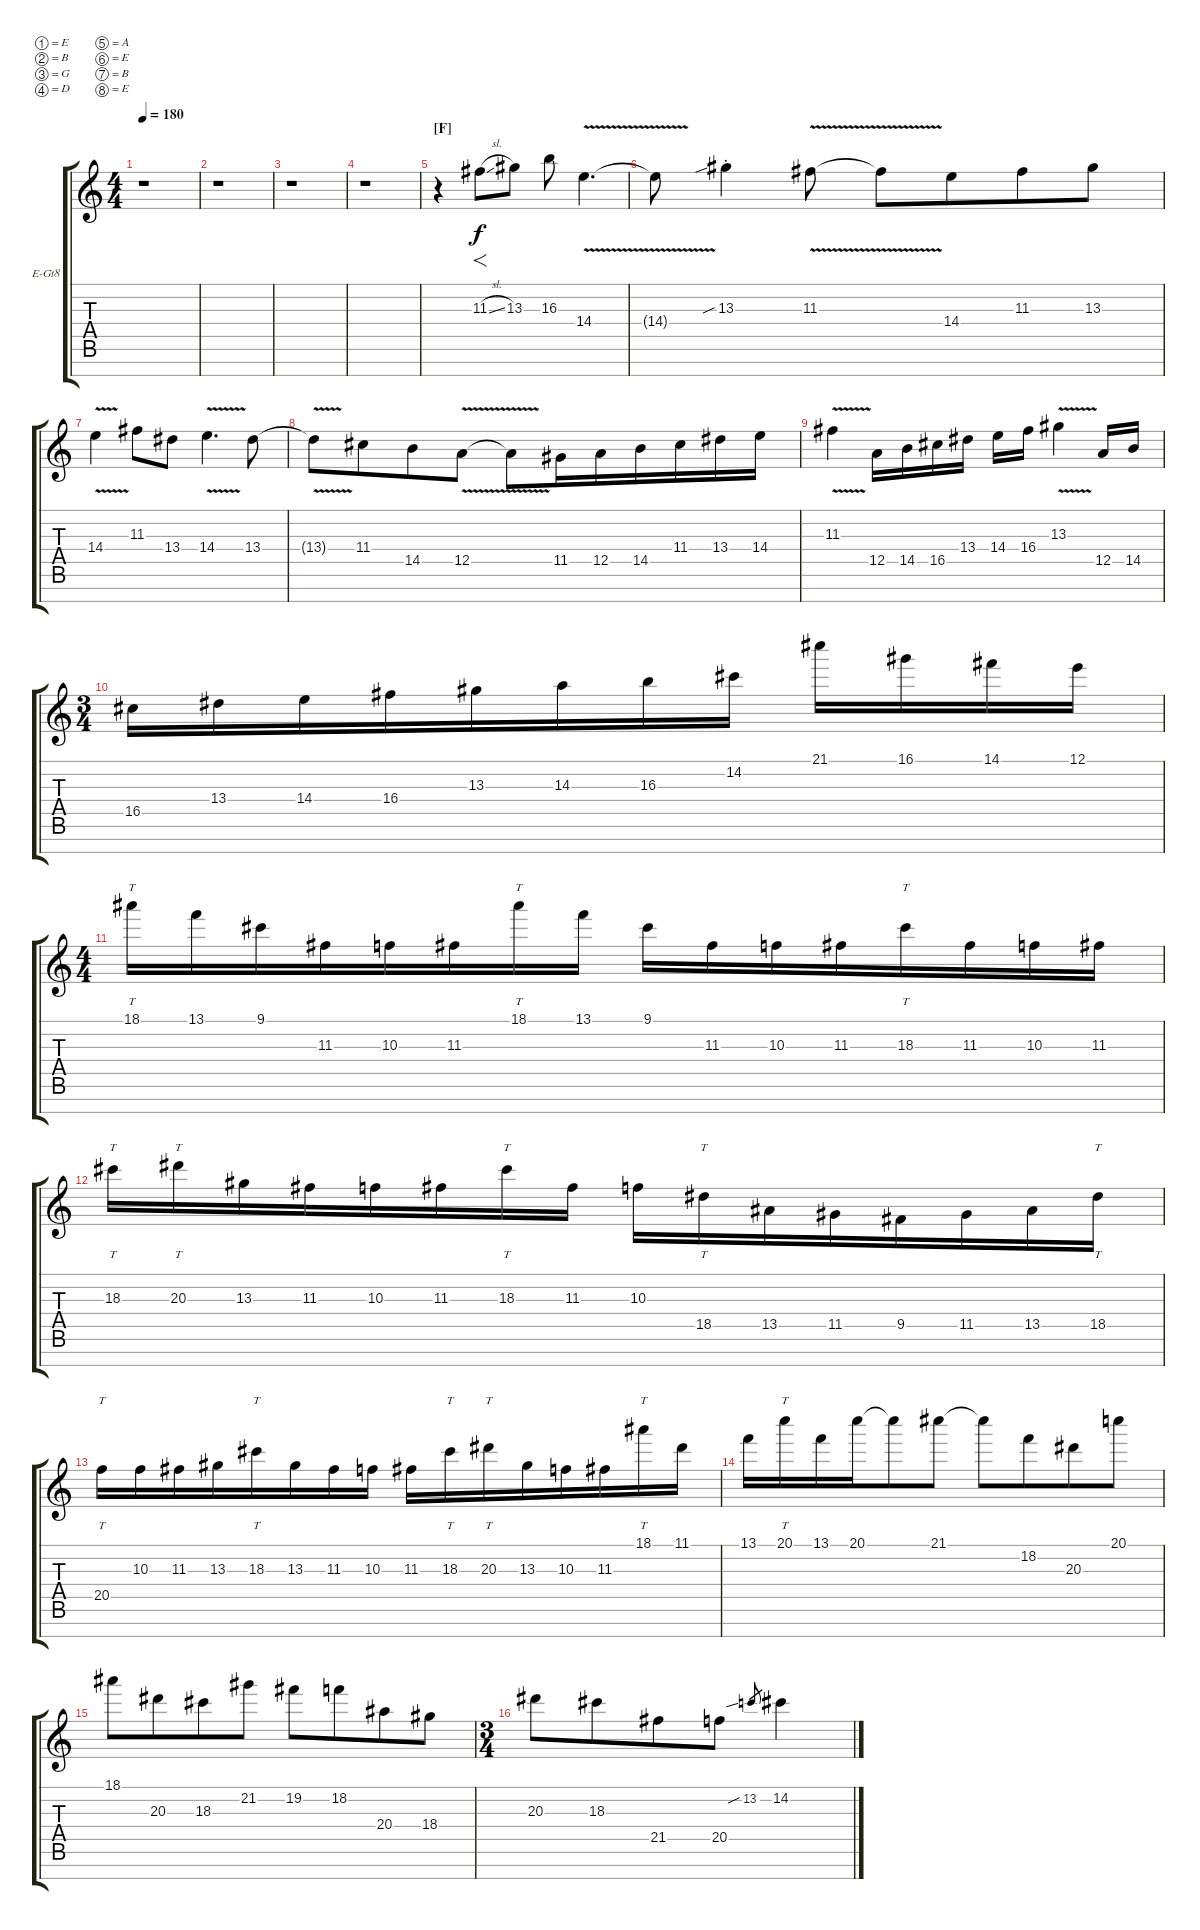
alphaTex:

\defaultSystemsLayout 4
\bracketExtendMode groupsimilarinstruments
\firstSystemTrackNameOrientation horizontal
\otherSystemsTrackNameOrientation horizontal
\track ("Guitar - Lead" "E-Gt8") {instrument distortionguitar}
\staff {score tabs}
\tuning (E4 B3 G3 D3 A2 E2 B1 E1)
\ts (4 4)
\tempo 180
\clef g2
\ks c
r.1{dy p} |
r.1 |
r.1 |
\beaming (8 4 4)
r.1 |
\section ("F" "")
r.4 11.3{sl}.8{f dy f} 13.3.8 16.3.8 14.4{v}.4{d} |
14.4{v t}.8 13.3{sib st}.4 11.3{v}.8 11.3{t}.8{beam merge} 14.4.8{beam merge} 11.3.8{beam merge} 13.3.8 |
14.4{v}.4 11.3.8 13.4.8 14.4{v}.4{d} 13.4.8 |
13.4{v t}.8{beam merge} 11.4.8{beam merge} 14.5.8{beam merge} 12.5{v}.8 12.5{t}.8 11.5.16 12.5.16 14.5.16 11.4.16 13.4.16 14.4.16 |
11.3{v}.4 12.5.16 14.5.16 16.5.16 13.4.16 14.4.16 16.4.16 13.3{v}.4 12.5.16 14.5.16 |
\ts (3 4)
16.5.16 13.4.16 14.4.16 16.4.16 13.3.16 14.3.16 16.3.16 14.2.16 21.1.16 16.1.16 14.1.16 12.1.16 |
\ts (4 4)
18.1.16{tt} 13.1.16 9.1.16 11.3.16 10.3.16 11.3.16 18.1.16{tt} 13.1.16 9.1.16 11.3.16 10.3.16 11.3.16 18.3.16{tt} 11.3.16 10.3.16 11.3.16 |
18.3.16{tt} 20.3.16{tt} 13.3.16 11.3.16 10.3.16 11.3.16 18.3.16{tt} 11.3.16 10.3.16 18.5.16{tt} 13.5.16 11.5.16 9.5.16 11.5.16 13.5.16 18.5.16{tt} |
20.5.16{tt} 10.3.16 11.3.16 13.3.16 18.3.16{tt beam merge} 13.3.16{beam merge} 11.3.16{beam merge} 10.3.16{beam split} 11.3.16 18.3.16{tt} 20.3.16{tt} 13.3.16 10.3.16 11.3.16 18.1.16{tt} 11.1.16 |
13.1.16 20.1.16{tt} 13.1.16 20.1.16 20.1{t}.8 21.1.8 21.1{t}.8{beam merge} 18.2.8{beam merge} 20.3.8{beam merge} 20.1.8 |
18.1.8{beam merge} 20.3.8{beam merge} 18.3.8{beam merge} 21.2.8 19.2.8{beam merge} 18.2.8{beam merge} 20.4.8{beam merge} 18.4.8 |
\ts (3 4)
20.3.8{beam merge} 18.3.8{beam merge} 21.5.8{beam merge} 20.5.8 13.2{sib}.8{gr} 14.2.4
